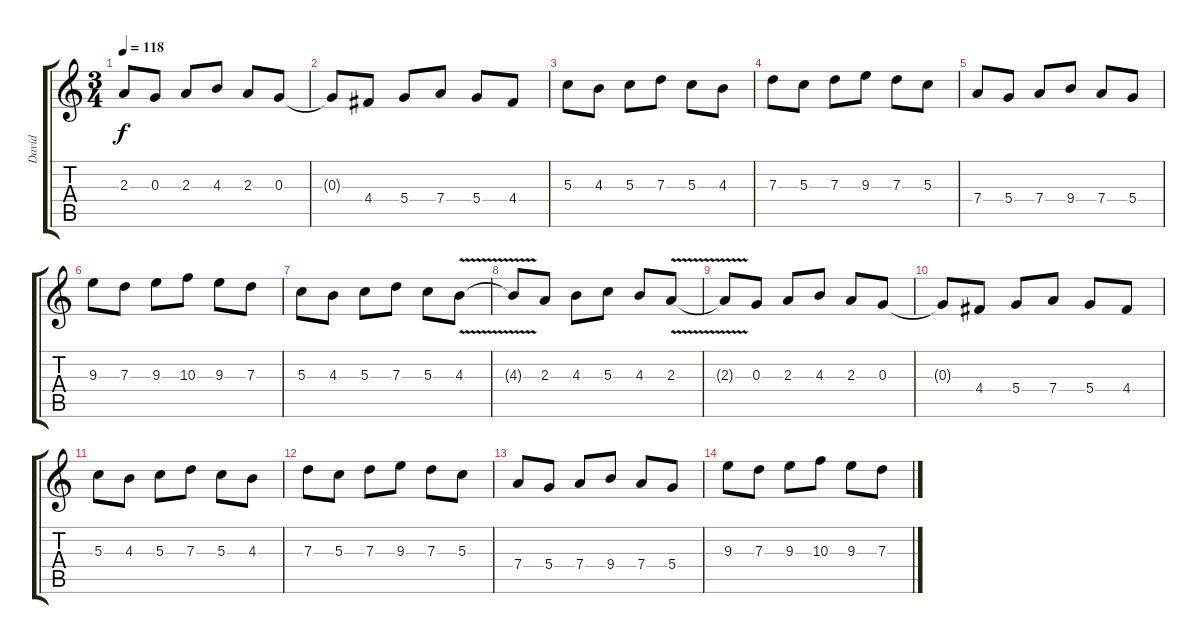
\track ("David" "David") {instrument distortionguitar}
\staff {score tabs}
\tuning (E4 B3 G3 D3 A2 E2) {hide}
\ts (3 4)
\tempo 118
\clef g2
\ks c
2.3{t}.8{dy f} 0.3.8 2.3.8 4.3.8 2.3.8 0.3.8 |
0.3{t}.8 4.4.8 5.4.8 7.4.8 5.4.8 4.4.8 |
5.3.8 4.3.8 5.3.8 7.3.8 5.3.8 4.3.8 |
7.3.8 5.3.8 7.3.8 9.3.8 7.3.8 5.3.8 |
7.4.8 5.4.8 7.4.8 9.4.8 7.4.8 5.4.8 |
9.3.8 7.3.8 9.3.8 10.3.8 9.3.8 7.3.8 |
5.3.8 4.3.8 5.3.8 7.3.8 5.3.8 4.3{v}.8 |
4.3{t}.8 2.3.8 4.3.8 5.3.8 4.3.8 2.3{v}.8 |
2.3{t}.8 0.3.8 2.3.8 4.3.8 2.3.8 0.3.8 |
0.3{t}.8 4.4.8 5.4.8 7.4.8 5.4.8 4.4.8 |
5.3.8 4.3.8 5.3.8 7.3.8 5.3.8 4.3.8 |
7.3.8 5.3.8 7.3.8 9.3.8 7.3.8 5.3.8 |
7.4.8 5.4.8 7.4.8 9.4.8 7.4.8 5.4.8 |
9.3.8 7.3.8 9.3.8 10.3.8 9.3.8 7.3.8
